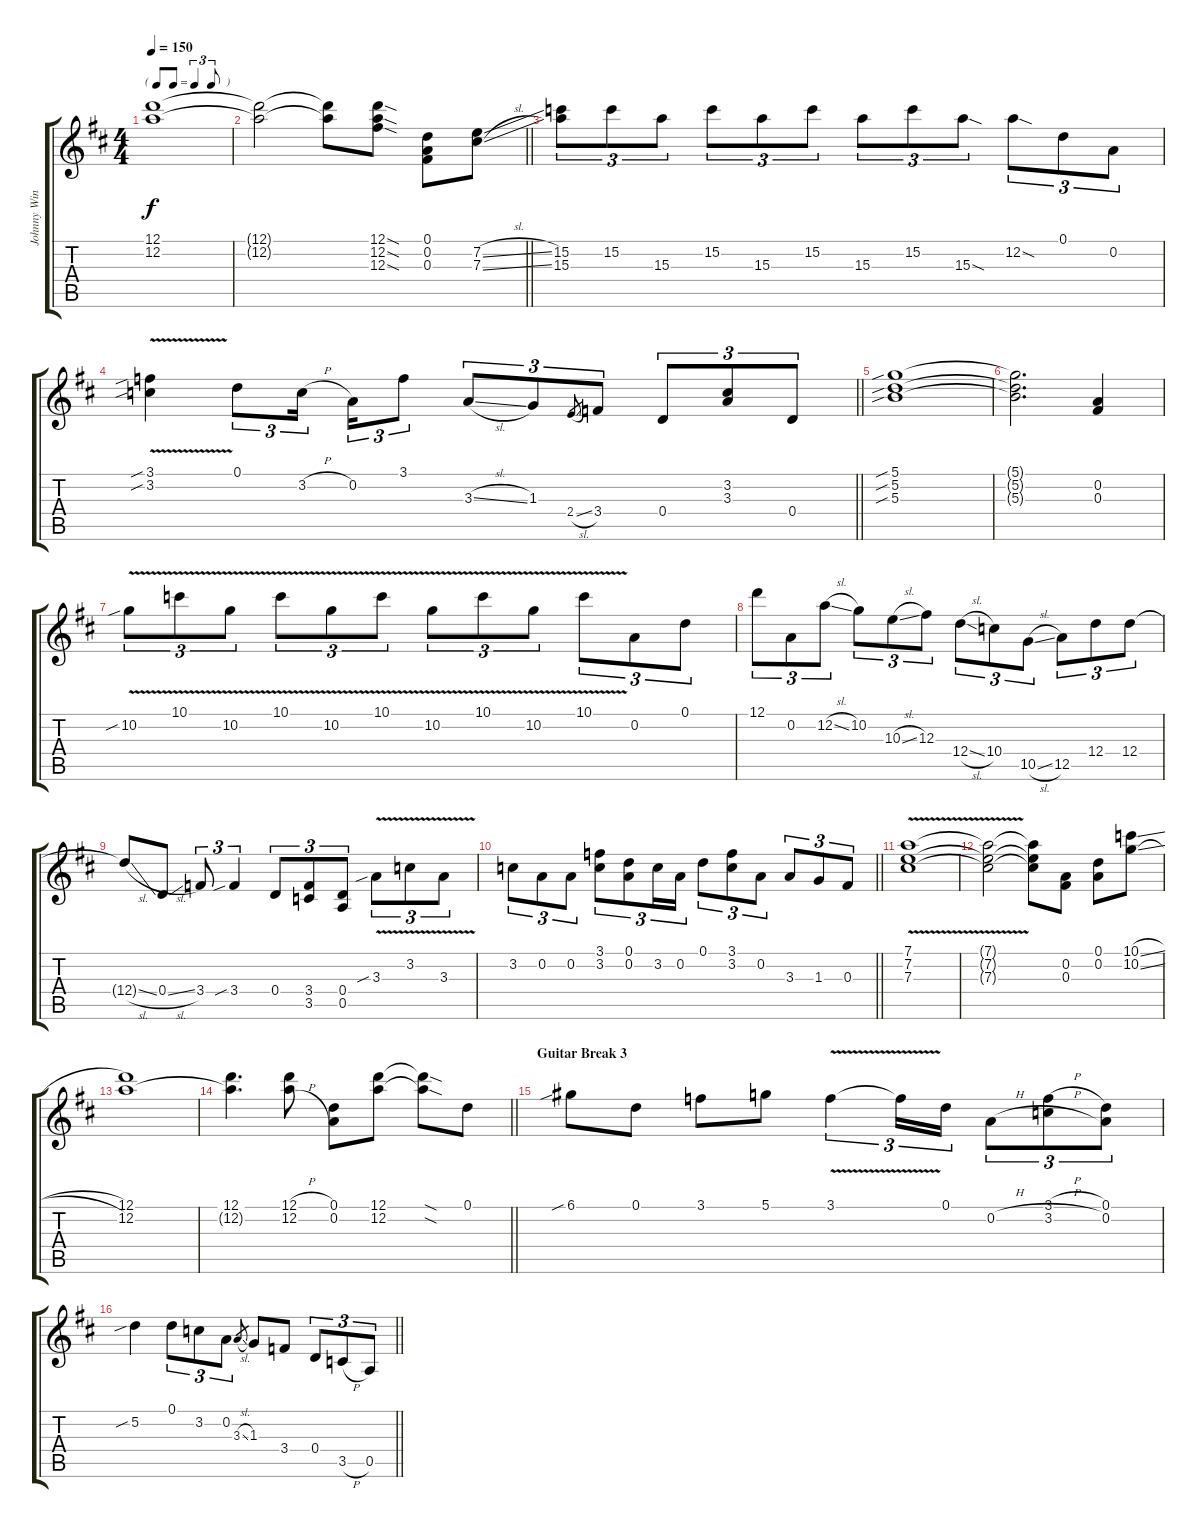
\track ("Johnny Winter" "Johnny Win") {instrument electricguitarjazz}
\staff {score tabs}
\tuning (D4 A3 Gb3 D3 A2 D2) {hide}
\ts (4 4)
\tf triplet8th
\tempo 150
\clef g2
\ks d
(12.1{t} 12.2{t}).1{dy f} |
\barLineRight lightlight
(12.1{t} 12.2{t}).2 (12.1{t} 12.2{t}).8 (12.1{sod} 12.2{sod} 12.3{sod}).8 (0.1 0.2 0.3).8 (7.2{sl} 7.3{sl}).8 |
(15.2 15.3).8{tu (3 2)} 15.2.8{tu (3 2)} 15.3.8{tu (3 2)} 15.2.8{tu (3 2)} 15.3.8{tu (3 2)} 15.2.8{tu (3 2)} 15.3.8{tu (3 2)} 15.2.8{tu (3 2)} 15.3{sod}.8{tu (3 2)} 12.2{sod}.8{tu (3 2)} 0.1.8{tu (3 2)} 0.2.8{tu (3 2)} |
\barLineRight lightlight
(3.1{sib} 3.2{v sib}).4 0.1.8{tu (3 2)} 3.2{h}.16{tu (3 2) beam splitsecondary} 0.2.16{tu (3 2) beam merge} 3.1.8{tu (3 2)} 3.3{sl}.8{tu (3 2)} 1.3.8{tu (3 2)} 2.4{sl}.8{gr} 3.4.8{tu (3 2)} 0.4.8{tu (3 2)} (3.2 3.3).8{tu (3 2)} 0.4.8{tu (3 2)} |
(5.1{sib} 5.2{sib} 5.3{sib}).1 |
(5.1{t} 5.2{t} 5.3{t}).2{d} (0.2 0.3).4 |
10.2{v sib}.8{tu (3 2)} 10.1{v}.8{tu (3 2)} 10.2{v}.8{tu (3 2)} 10.1{v}.8{tu (3 2)} 10.2{v}.8{tu (3 2)} 10.1{v}.8{tu (3 2)} 10.2{v}.8{tu (3 2)} 10.1{v}.8{tu (3 2)} 10.2{v}.8{tu (3 2)} 10.1{v}.8{tu (3 2)} 0.2.8{tu (3 2)} 0.1.8{tu (3 2)} |
12.1.8{tu (3 2)} 0.2.8{tu (3 2)} 12.2{sl}.8{tu (3 2)} 10.2.8{tu (3 2)} 10.3{sl}.8{tu (3 2)} 12.3.8{tu (3 2)} 12.4{sl}.8{tu (3 2)} 10.4.8{tu (3 2)} 10.5{sl}.8{tu (3 2)} 12.5.8{tu (3 2)} 12.4.8{tu (3 2)} 12.4.8{tu (3 2)} |
12.4{sl t}.8 0.4{sl}.8 3.4.8{tu (3 2)} 3.4{sib}.4{tu (3 2)} 0.4.8{tu (3 2)} (3.4 3.5).8{tu (3 2)} (0.4 0.5).8{tu (3 2)} 3.3{v sib}.8{tu (3 2)} 3.2{v}.8{tu (3 2)} 3.3{v}.8{tu (3 2)} |
\barLineRight lightlight
3.2.8{tu (3 2)} 0.2.8{tu (3 2)} 0.2.8{tu (3 2)} (3.1 3.2).8{tu (3 2)} (0.1 0.2).8{tu (3 2)} 3.2.16{tu (3 2)} 0.2.16{tu (3 2)} 0.1.8{tu (3 2)} (3.1 3.2).8{tu (3 2)} 0.2.8{tu (3 2)} 3.3.8{tu (3 2)} 1.3.8{tu (3 2)} 0.3.8{tu (3 2)} |
(7.1{v} 7.2{v} 7.3{v}).1 |
(7.1{t} 7.2{t} 7.3{t}).2 (7.1{t} 7.2{t} 7.3{t}).8 (0.2 0.3).8 (0.1 0.2).8 (10.1{sl} 10.2{sl}).8 |
(12.1 12.2).1 |
\barLineRight lightlight
(12.1 12.2{t}).4{d} (12.1{h} 12.2{h}).8 (0.1 0.2).8 (12.1 12.2).8 (12.1{sod t} 12.2{sod t}).8 0.1.8 |
\section ("" "Guitar Break 3")
6.1{sib}.8 0.1.8 3.1.8 5.1.8 3.1{v}.4{tu (3 2)} 3.1{t}.16{tu (3 2)} 0.1.16{tu (3 2)} 0.2{h}.8{tu (3 2)} (3.1{h} 3.2{h}).8{tu (3 2)} (0.1 0.2).8{tu (3 2)} |
\barLineRight lightlight
5.2{sib}.4 0.1.8{tu (3 2)} 3.2.8{tu (3 2)} 0.2.8{tu (3 2)} 3.3{sl}.8{gr} 1.3.8 3.4.8 0.4.8{tu (3 2)} 3.5{h}.8{tu (3 2)} 0.5.8{tu (3 2)}
